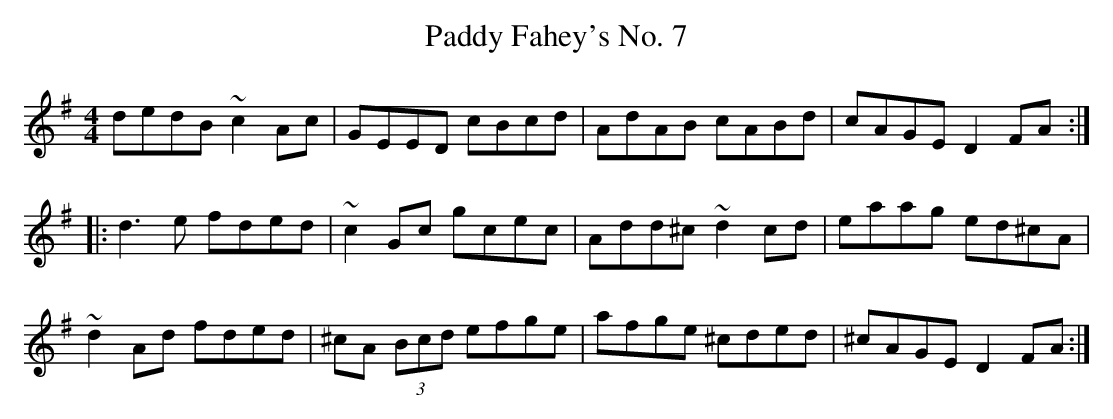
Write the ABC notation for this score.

X:1
T:Paddy Fahey's No. 7
M:4/4
L:1/8
K:G
dedB ~c2Ac | GEED cBcd | AdAB cABd | cAGE D2FA :|
|: d3e fded | ~c2Gc gcec | Add^c ~d2cd | eaag ed^cA |
~d2Ad fded | ^cA (3Bcd efge | afge ^cded | ^cAGE D2FA :|
